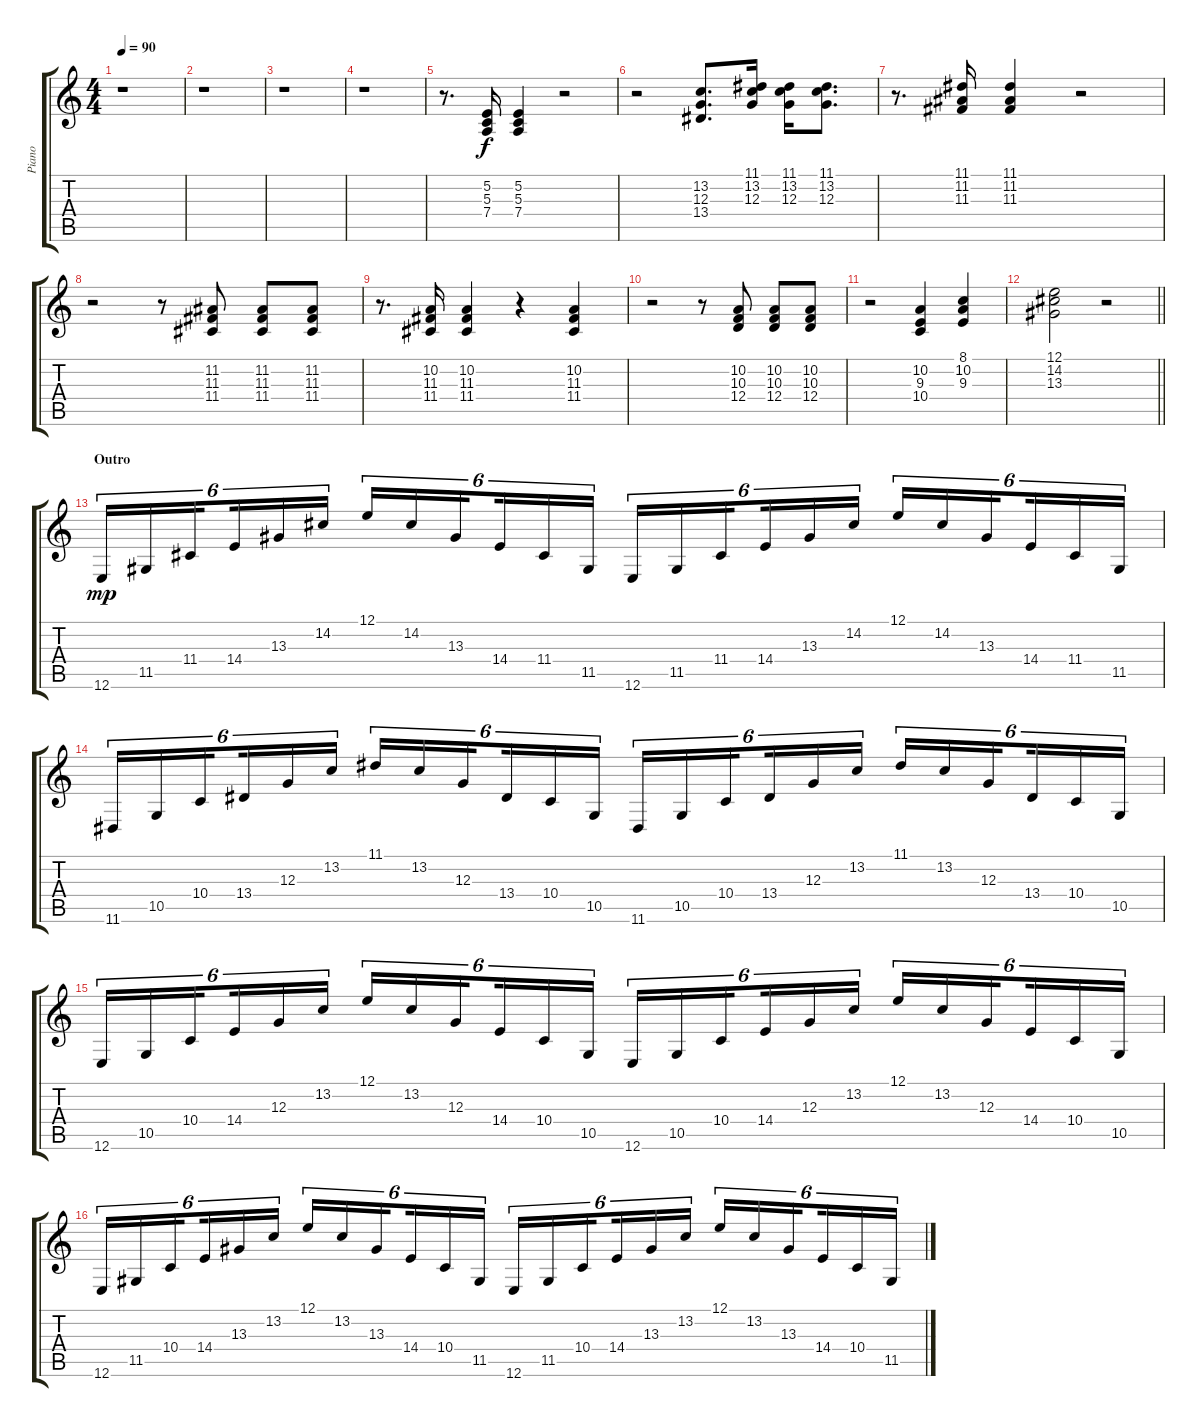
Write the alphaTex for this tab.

\track ("Piano" "Piano") {instrument acousticgrandpiano}
\staff {score tabs}
\tuning (E4 B3 G3 D3 A2 E2) {hide}
\ts (4 4)
\tempo 90
\clef g2
\ks c
r.1{dy f} |
r.1 |
r.1 |
r.1 |
r.8{d balance 3} (5.2 5.3 7.4).16 (5.2 5.3 7.4).4 r.2 |
r.2{balance 13} (13.2 12.3 13.4).8{d} (11.1 13.2 12.3).16 (11.1 13.2 12.3).16 (11.1 13.2 12.3).8{d} |
r.8{d balance 3} (11.1 11.2 11.3).16 (11.1 11.2 11.3).4 r.2 |
r.2{balance 13} r.8 (11.2 11.3 11.4).8 (11.2 11.3 11.4).8 (11.2 11.3 11.4).8 |
r.8{d balance 3} (10.2 11.3 11.4).16 (10.2 11.3 11.4).4 r.4 (10.2 11.3 11.4).4 |
r.2{balance 13} r.8 (10.2 10.3 12.4).8 (10.2 10.3 12.4).8 (10.2 10.3 12.4).8 |
r.2 (10.2 9.3 10.4).4 (8.1 10.2 9.3).4 |
\barLineRight lightlight
(12.1 14.2 13.3).2 r.2{volume 0} |
\section ("" "Outro")
12.6.16{tu (6 4) dy mp volume 16 balance 0} 11.5.16{tu (6 4)} 11.4.16{tu (6 4) beam splitsecondary} 14.4.16{tu (6 4)} 13.3.16{tu (6 4)} 14.2.16{tu (6 4)} 12.1.16{tu (6 4) balance 16} 14.2.16{tu (6 4)} 13.3.16{tu (6 4) beam splitsecondary} 14.4.16{tu (6 4)} 11.4.16{tu (6 4)} 11.5.16{tu (6 4)} 12.6.16{tu (6 4)} 11.5.16{tu (6 4)} 11.4.16{tu (6 4) beam splitsecondary} 14.4.16{tu (6 4)} 13.3.16{tu (6 4)} 14.2.16{tu (6 4)} 12.1.16{tu (6 4)} 14.2.16{tu (6 4)} 13.3.16{tu (6 4) beam splitsecondary} 14.4.16{tu (6 4)} 11.4.16{tu (6 4)} 11.5.16{tu (6 4)} |
11.6.16{tu (6 4)} 10.5.16{tu (6 4)} 10.4.16{tu (6 4) beam splitsecondary} 13.4.16{tu (6 4)} 12.3.16{tu (6 4)} 13.2.16{tu (6 4)} 11.1.16{tu (6 4) balance 0} 13.2.16{tu (6 4)} 12.3.16{tu (6 4) beam splitsecondary} 13.4.16{tu (6 4)} 10.4.16{tu (6 4)} 10.5.16{tu (6 4)} 11.6.16{tu (6 4)} 10.5.16{tu (6 4)} 10.4.16{tu (6 4) beam splitsecondary} 13.4.16{tu (6 4)} 12.3.16{tu (6 4)} 13.2.16{tu (6 4)} 11.1.16{tu (6 4)} 13.2.16{tu (6 4)} 12.3.16{tu (6 4) beam splitsecondary} 13.4.16{tu (6 4)} 10.4.16{tu (6 4)} 10.5.16{tu (6 4)} |
12.6.16{tu (6 4)} 10.5.16{tu (6 4)} 10.4.16{tu (6 4) beam splitsecondary} 14.4.16{tu (6 4)} 12.3.16{tu (6 4)} 13.2.16{tu (6 4)} 12.1.16{tu (6 4) balance 16} 13.2.16{tu (6 4)} 12.3.16{tu (6 4) beam splitsecondary} 14.4.16{tu (6 4)} 10.4.16{tu (6 4)} 10.5.16{tu (6 4)} 12.6.16{tu (6 4)} 10.5.16{tu (6 4)} 10.4.16{tu (6 4) beam splitsecondary} 14.4.16{tu (6 4)} 12.3.16{tu (6 4)} 13.2.16{tu (6 4)} 12.1.16{tu (6 4)} 13.2.16{tu (6 4)} 12.3.16{tu (6 4) beam splitsecondary} 14.4.16{tu (6 4)} 10.4.16{tu (6 4)} 10.5.16{tu (6 4)} |
12.6.16{tu (6 4)} 11.5.16{tu (6 4)} 10.4.16{tu (6 4) beam splitsecondary} 14.4.16{tu (6 4)} 13.3.16{tu (6 4)} 13.2.16{tu (6 4)} 12.1.16{tu (6 4) balance 0} 13.2.16{tu (6 4)} 13.3.16{tu (6 4) beam splitsecondary} 14.4.16{tu (6 4)} 10.4.16{tu (6 4)} 11.5.16{tu (6 4)} 12.6.16{tu (6 4)} 11.5.16{tu (6 4)} 10.4.16{tu (6 4) beam splitsecondary} 14.4.16{tu (6 4)} 13.3.16{tu (6 4)} 13.2.16{tu (6 4)} 12.1.16{tu (6 4)} 13.2.16{tu (6 4)} 13.3.16{tu (6 4) beam splitsecondary} 14.4.16{tu (6 4)} 10.4.16{tu (6 4)} 11.5.16{tu (6 4)}
